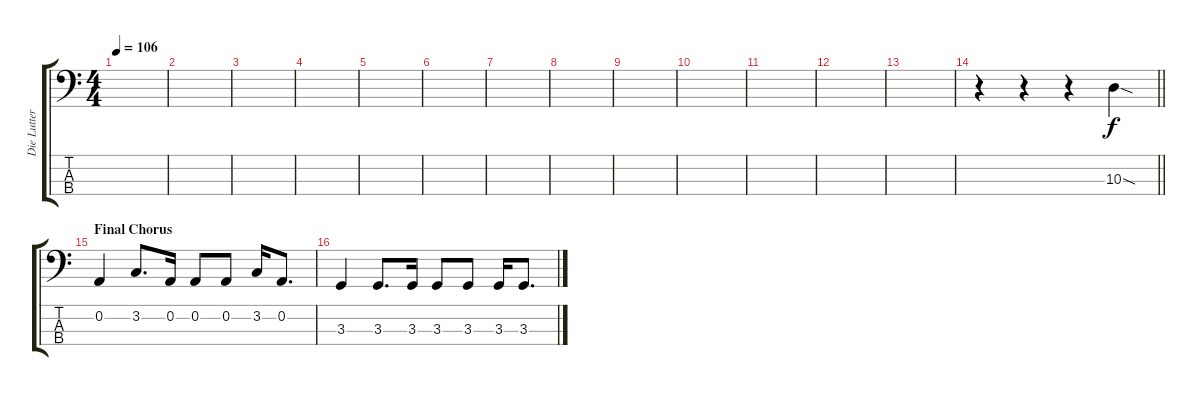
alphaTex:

\track ("Die Lutter" "Die Lutter") {instrument electricbasspick}
\staff {score tabs}
\tuning (D2 A1 E1 B0) {hide}
\ts (4 4)
\tempo 106
\clef f4
\ks c
|
|
|
|
|
|
|
|
|
|
|
|
|
\barLineRight lightlight
r.4 r.4 r.4 10.3{sod}.4 |
\section ("" "Final Chorus")
0.2.4 3.2.8{d} 0.2.16 0.2.8 0.2.8 3.2.16 0.2.8{d} |
3.3.4 3.3.8{d} 3.3.16 3.3.8 3.3.8 3.3.16 3.3.8{d}
